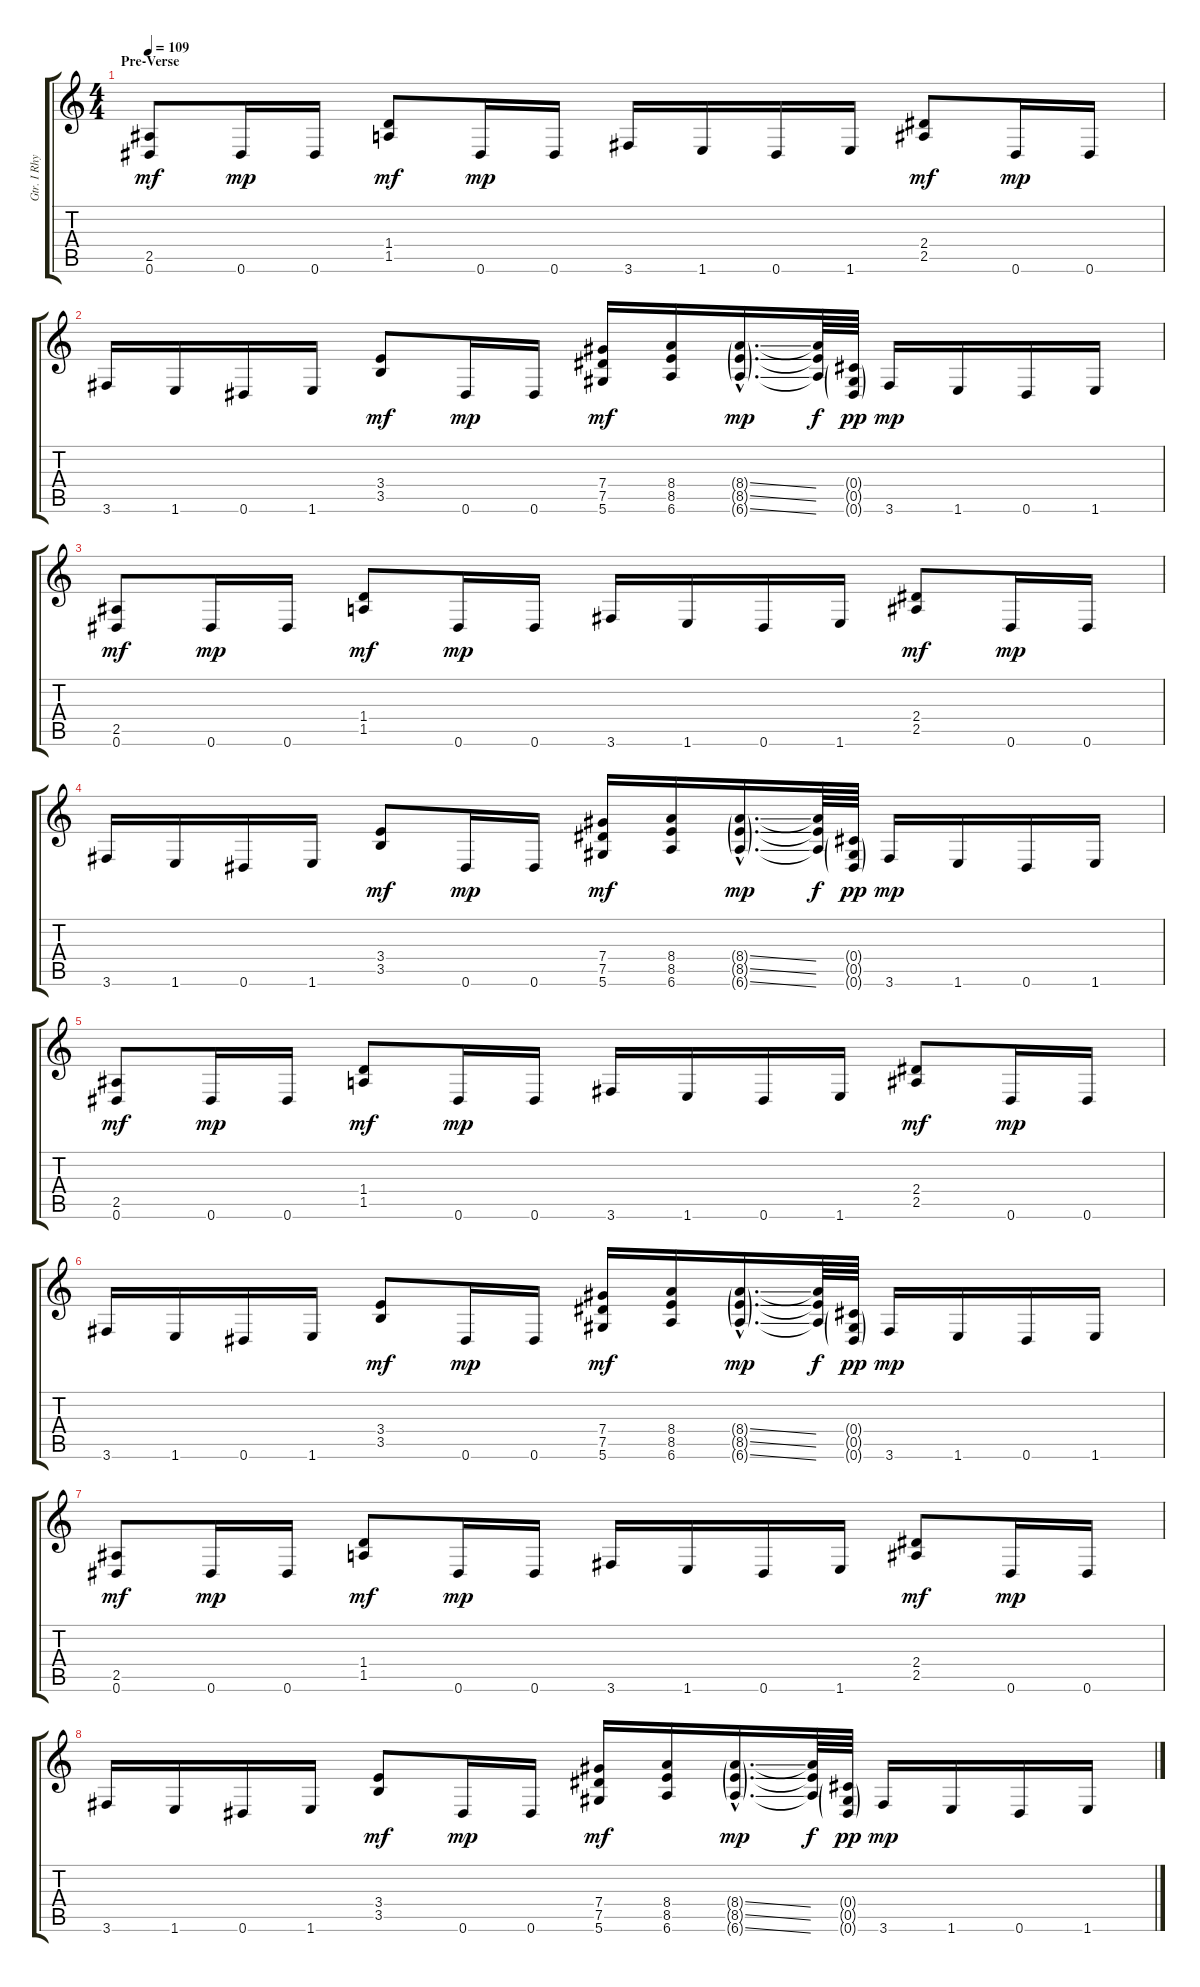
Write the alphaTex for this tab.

\track ("Gtr. I Rhytm" "Gtr. I Rhy") {instrument overdrivenguitar}
\staff {score tabs}
\tuning (Eb4 Bb3 Gb3 Db3 Ab2 Eb2) {hide}
\ts (4 4)
\section ("" "Pre-Verse")
\tempo 109
\clef g2
\ks c
(2.5 0.6).8{dy mf} 0.6.16{dy mp} 0.6.16 (1.4 1.5).8{dy mf} 0.6.16{dy mp} 0.6.16 3.6.16 1.6.16 0.6.16 1.6.16 (2.4 2.5).8{dy mf} 0.6.16{dy mp} 0.6.16 |
3.6.16 1.6.16 0.6.16 1.6.16 (3.4 3.5).8{dy mf} 0.6.16{dy mp} 0.6.16 (7.4 7.5 5.6).16{dy mf} (8.4 8.5 6.6).16 (8.4{ss g hac} 8.5{ss g hac} 6.6{ss g hac}).16{d dy mp} (8.4{t} 8.5{t} 6.6{t}).64{dy f} (0.4{g} 0.5{g} 0.6{g}).64{dy pp} 3.6.16{dy mp} 1.6.16 0.6.16 1.6.16 |
(2.5 0.6).8{dy mf} 0.6.16{dy mp} 0.6.16 (1.4 1.5).8{dy mf} 0.6.16{dy mp} 0.6.16 3.6.16 1.6.16 0.6.16 1.6.16 (2.4 2.5).8{dy mf} 0.6.16{dy mp} 0.6.16 |
3.6.16 1.6.16 0.6.16 1.6.16 (3.4 3.5).8{dy mf} 0.6.16{dy mp} 0.6.16 (7.4 7.5 5.6).16{dy mf} (8.4 8.5 6.6).16 (8.4{ss g hac} 8.5{ss g hac} 6.6{ss g hac}).16{d dy mp} (8.4{t} 8.5{t} 6.6{t}).64{dy f} (0.4{g} 0.5{g} 0.6{g}).64{dy pp} 3.6.16{dy mp} 1.6.16 0.6.16 1.6.16 |
(2.5 0.6).8{dy mf} 0.6.16{dy mp} 0.6.16 (1.4 1.5).8{dy mf} 0.6.16{dy mp} 0.6.16 3.6.16 1.6.16 0.6.16 1.6.16 (2.4 2.5).8{dy mf} 0.6.16{dy mp} 0.6.16 |
3.6.16 1.6.16 0.6.16 1.6.16 (3.4 3.5).8{dy mf} 0.6.16{dy mp} 0.6.16 (7.4 7.5 5.6).16{dy mf} (8.4 8.5 6.6).16 (8.4{ss g hac} 8.5{ss g hac} 6.6{ss g hac}).16{d dy mp} (8.4{t} 8.5{t} 6.6{t}).64{dy f} (0.4{g} 0.5{g} 0.6{g}).64{dy pp} 3.6.16{dy mp} 1.6.16 0.6.16 1.6.16 |
(2.5 0.6).8{dy mf} 0.6.16{dy mp} 0.6.16 (1.4 1.5).8{dy mf} 0.6.16{dy mp} 0.6.16 3.6.16 1.6.16 0.6.16 1.6.16 (2.4 2.5).8{dy mf} 0.6.16{dy mp} 0.6.16 |
3.6.16 1.6.16 0.6.16 1.6.16 (3.4 3.5).8{dy mf} 0.6.16{dy mp} 0.6.16 (7.4 7.5 5.6).16{dy mf} (8.4 8.5 6.6).16 (8.4{ss g hac} 8.5{ss g hac} 6.6{ss g hac}).16{d dy mp} (8.4{t} 8.5{t} 6.6{t}).64{dy f} (0.4{g} 0.5{g} 0.6{g}).64{dy pp} 3.6.16{dy mp} 1.6.16 0.6.16 1.6.16
